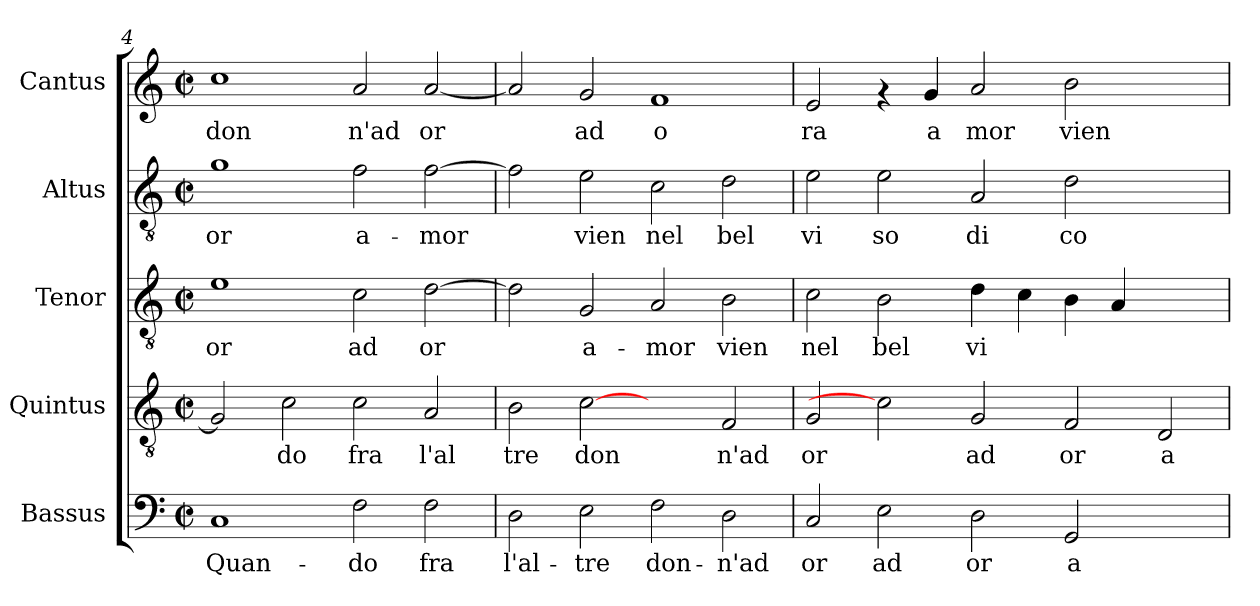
**kern	**text	**kern	**text	**kern	**text	**kern	**text	**kern	**text
*part5	*part5	*part4	*part4	*part3	*part3	*part2	*part2	*part1	*part1
*staff5	*staff5	*staff4	*staff4	*staff3	*staff3	*staff2	*staff2	*staff1	*staff1
*I"Bassus	*	*I"Quintus	*	*I"Tenor	*	*I"Altus	*	*I"Cantus	*
*clefF4	*	*clefGv2	*	*clefGv2	*	*clefGv2	*	*clefG2	*
*k[]	*	*k[]	*	*k[]	*	*k[]	*	*k[]	*
*C:	*	*C:	*	*C:	*	*C:	*	*C:	*
*M2/2	*	*M2/2	*	*M2/2	*	*M2/2	*	*M2/2	*
*met(c|)	*	*met(c|)	*	*met(c|)	*	*met(c|)	*	*met(c|)	*
=4	=4	=4	=4	=4	=4	=4	=4	=4	=4
!	!LO:LY:b:cj	!	!LO:LY:b	!	!LO:LY:b:cj	!	!LO:LY:b:cj	!	!LO:LY:b:cj
1C	Quan-	2G/]	.	1e	or	1g	or	1cc	don
!	!	!	!LO:LY:b	!	!	!	!	!	!
.	.	2c\	do	.	.	.	.	.	.
!	!LO:LY:b:cj	!	!LO:LY:b	!	!LO:LY:b:cj	!	!LO:LY:b:cj	!	!LO:LY:b:cj
2F\	-do	2c\	fra	2c\	ad	2f\	a-	2a/	n'ad
!	!LO:LY:b:cj	!	!LO:LY:b	!	!LO:LY:b:cj	!	!LO:LY:b:cj	!	!LO:LY:b:cj
2F\	fra	2A/	l'al	[>2d\	or	[>2f\	-mor	[<2a/	or
=5	=5	=5	=5	=5	=5	=5	=5	=5	=5
!	!LO:LY:b:cj	!	!LO:LY:b	!	!LO:LY:b:cj	!	!LO:LY:b:cj	!	!LO:LY:b:cj
2D\	l'al-	2B\	tre	2d\]	.	2f\]	.	2a/]	.
!	!LO:LY:b:cj	!	!LO:LY:b	!	!LO:LY:b:cj	!	!LO:LY:b:cj	!	!LO:LY:b:cj
2E\	-tre	[2c	don	2G/	a-	2e\	vien	2g/	ad
!	!LO:LY:b:cj	!	!	!	!LO:LY:b:cj	!	!LO:LY:b:cj	!	!LO:LY:b:cj
2F\	don-	2ryy	.	2A/	-mor	2c\	nel	1f	o
!	!LO:LY:b:cj	!	!LO:LY:b	!	!LO:LY:b:cj	!	!LO:LY:b:cj	!	!
2D\	-n'ad	2F/	n'ad	2B\	vien	2d\	bel	.	.
!!LO:LB:g=z
=6	=6	=6	=6	=6	=6	=6	=6	=6	=6
!	!LO:LY:b:cj	!	!LO:LY:b	!	!LO:LY:b:cj	!	!LO:LY:b:cj	!	!LO:LY:b:cj
2C/	or	2G/	or	2c\	nel	2e\	vi	2e/	ra
!	!LO:LY:b:cj	!	!	!	!LO:LY:b:cj	!	!LO:LY:b:cj	!	!
2E\	ad	2c]	.	2B\	bel	2e\	so	4rf	.
!	!	!	!	!	!	!	!	!	!LO:LY:b:cj
.	.	.	.	.	.	.	.	4g/	a
!	!LO:LY:b:cj	!	!LO:LY:b	!	!LO:LY:b:cj	!	!LO:LY:b:cj	!	!LO:LY:b:cj
2D\	or	2G/	ad	4d\	vi-	2A/	di	2a/	mor
!	!	!	!	!	!LO:LY:b:cj	!	!	!	!
.	.	.	.	4c\	--	.	.	.	.
!	!LO:LY:b:cj	!	!LO:LY:b	!	!LO:LY:b:cj	!	!LO:LY:b:cj	!	!LO:LY:b:cj
2GG/	a	2F/	or	4B\	--	2d\	co	2b\	vien
!	!	!	!	!	!LO:LY:b:cj	!	!	!	!
.	.	.	.	4A/	--	.	.	.	.
!	!	!	!LO:LY:b	!	!	!	!	!	!
2ryy	.	2D/	a-	2ryy	.	2ryy	.	2ryy	.
=	=	=	=	=	=	=	=	=	=
*-	*-	*-	*-	*-	*-	*-	*-	*-	*-
